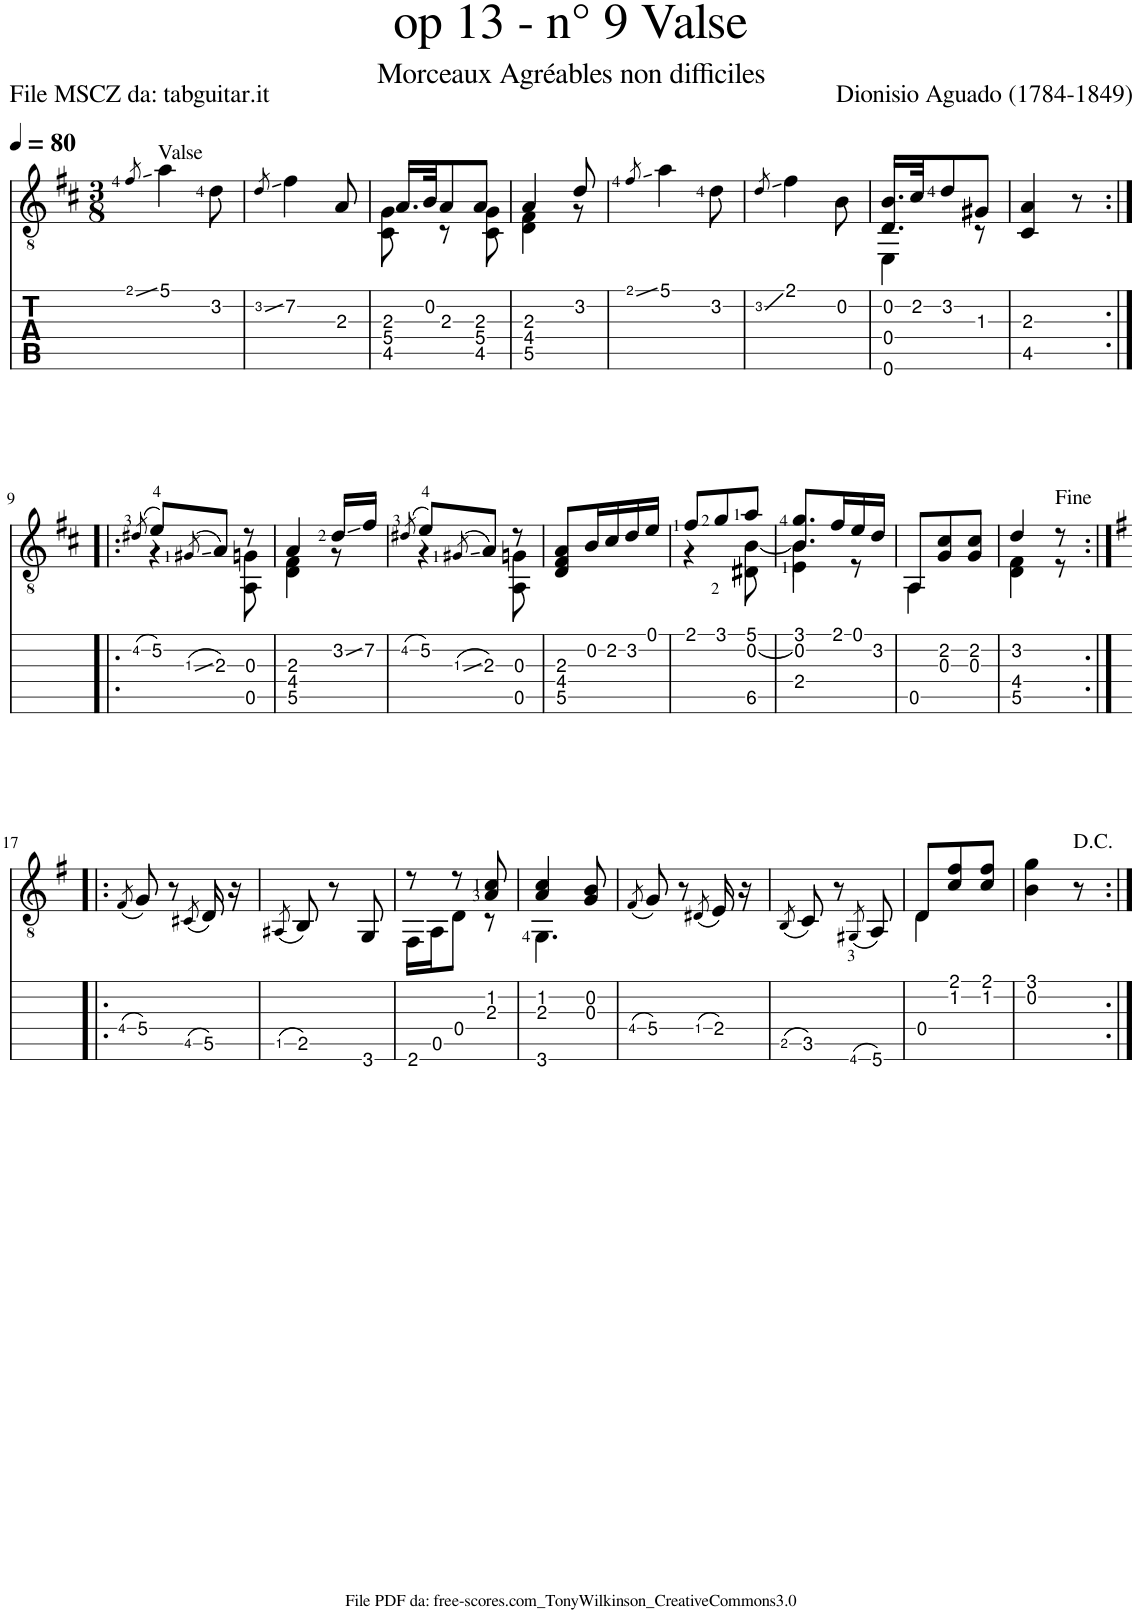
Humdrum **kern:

**kern	**kern
*part1	*part1
*staff2	*staff1
*I"Guitar	*
*I'Guit.	*
*stria6	*
*	*clefGv2
*k[f#c#]	*k[f#c#]
*M3/8	*M3/8
*MM80	*MM80
=1	=1
qf#	8qf#/
!	!LO:TX:a:t=Valse
4a	4a\
8d	8d\
=2	=2
qd	8qd/
4f#	4f#\
8A	8A/
=3	=3
*^	*^
16.ALL	8C# 8G	16.A/LL	8C#\ 8G\
32BJk	.	32B/JK	.
8A	8r	8A/	8r
8AJ	8C# 8G	8A/J	8C#\ 8G\
=4	=4	=4	=4
4A	4D 4F#	4A/	4D\ 4F#\
8d	8r	8d/	8r
*v	*v	*	*
*	*v	*v
=5	=5
qf#	8qf#/
4a	4a\
8d	8d\
=6	=6
qd	8qd/
4f#	4f#\
8B	8B\
=7	=7
*^	*^
16.D\ 16.B\LL	4EE	16.D/ 16.B/LL	4EE\
32c#Jk	.	32c#/JK	.
8d	.	8d/	.
8G#J	8r	8G#X/J	8r
*v	*v	*	*
*	*v	*v
=8	=8
4C# 4A	4C#/ 4A/
8r	8r
!!LO:LB:g=z
=9:|!|:	=9:|!|:
qd#	(8qd#X/
*^	*^
8eL	4r	8e/L)	4r
qG#	.	(8qG#X/	.
8AJ	.	8A/J)	.
8r	8AA 8G	8r	8AA\ 8Gn\
=10	=10	=10	=10
4A	4D 4F#	4A/	4D\ 4F#\
16dLL	8r	16d/LL	8r
16f#JJ	.	16f#/JJ	.
=11	=11	=11	=11
qd#X	.	(8qd#X/	.
8eL	4r	8e/L)	4r
qG#X	.	(8qG#X/	.
8AJ	.	8A/J)	.
8r	8AA 8Gn	8r	8AA\ 8Gn\
*v	*v	*	*
*	*v	*v
=12	=12
8D\ 8F#\ 8A\L	8D/ 8F#/ 8A/L
16BL	16B/L
16c#	16c#/
16d	16d/
16eJJ	16e/JJ
=13	=13
*^	*^
8f#L	4r	8f#/L	4r
8g	.	8g/	.
8aJ	8D# [8B	8a/J	8D#X\ [8B\
=14	=14	=14	=14
*	*^	*	*^
8.B\ 8.g\L	4.B]	4E	8.B/ 8.g/L	4.B\]	4E\
16f#L	.	.	16f#/L	.	.
16e	.	8r	16e/	.	8r
16dJJ	.	.	16d/JJ	.	.
*	*v	*v	*	*	*
*	*	*	*v	*v
=15	=15	=15	=15
8AAL	4.AA	8AA/L	4.AA\
8G\ 8c#\	.	8G/ 8c#/	.
8G\ 8c#\J	.	8G/ 8c#/J	.
=16	=16	=16	=16
4d	4D 4F#	4d/	4D\ 4F#\
8r	8r	8r	8r
*v	*v	*	*
*	*v	*v
!!LO:LB:g=z
=17:|!|:	=17:|!|:
*k[f#]	*k[f#]
qF#	(8qF#/
8G	8G/)
8r	8r
qC#	(8qC#X/
16D	16D/)
16r	16r
=18	=18
qAA#	(8qAA#X/
8BB	8BB/)
8r	8r
8GG	8GG/
=19	=19
*^	*^
8r	16FF#LL	8r	16FF#\LL
.	16AAJ	.	16AA\J
8r	8DJ	8r	8D\J
8A 8c	8r	8A/ 8c/	8r
=20	=20	=20	=20
4A 4c	4.GG	4A/ 4c/	4.GG\
8G 8B	.	8G/ 8B/	.
*v	*v	*	*
*	*v	*v
=21	=21
qF#	(8qF#/
8G	8G/)
8r	8r
qD#	(8qD#X/
16E	16E/)
16r	16r
=22	=22
qBB	(8qBB/
8C	8C/)
8r	8r
qGG#	(8qGG#X/
8AA	8AA/)
=23	=23
*^	*^
8DL	4.D	8D/L	4.D\
8c\ 8f#\	.	8c/ 8f#/	.
8c\ 8f#\J	.	8c/ 8f#/J	.
*v	*v	*	*
*	*v	*v
=24	=24
4B 4g	4B\ 4g\
8r	8r
=:|!	=:|!
*-	*-
